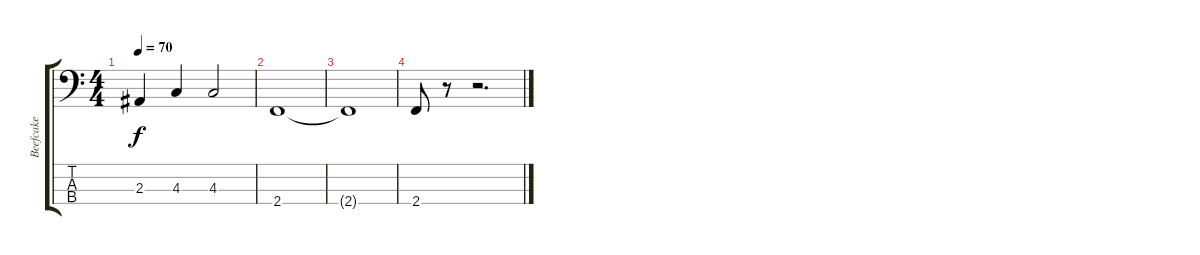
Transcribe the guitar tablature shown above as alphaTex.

\track ("Beefcake" "Beefcake") {instrument electricbasspick}
\staff {score tabs}
\tuning (Gb2 Db2 Ab1 Eb1) {hide}
\ts (4 4)
\tempo 70
\clef f4
\ks c
2.3.4{dy f} 4.3.4 4.3.2 |
2.4.1 |
2.4{t}.1 |
2.4.8 r.8 r.2{d}
